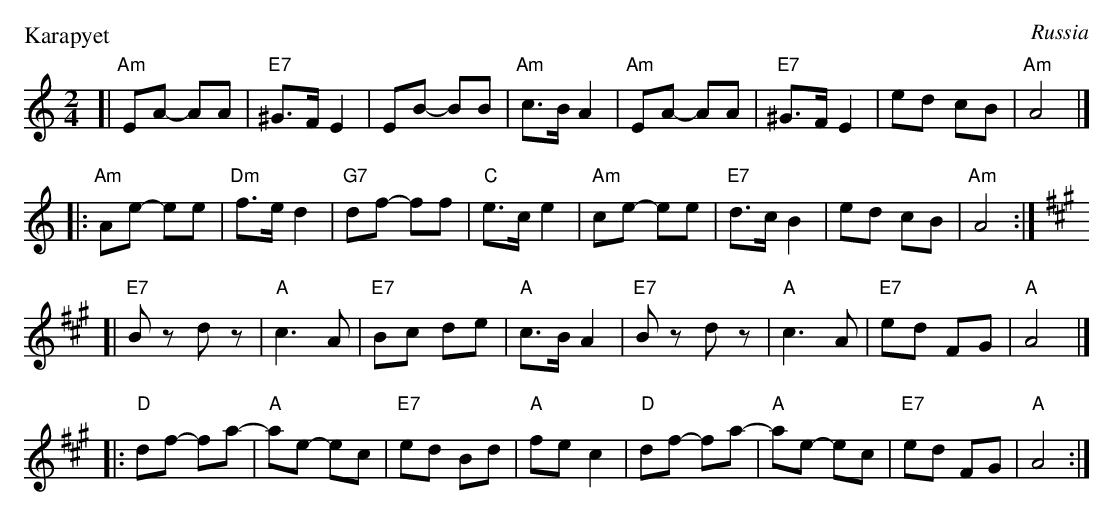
X:1
P: Karapyet
O: Russia
M: 2/4
L: 1/8
K: Am
[| "Am"EA- AA | "E7"^G>F E2 |     EB- BB | "Am"c>B A2 \
|  "Am"EA- AA | "E7"^G>F E2 |     ed  cB | "Am"A4     |]
|: "Am"Ae- ee | "Dm"f>e  d2 | "G7"df- ff | "C"e>c  e2 \
| " Am"ce- ee | "E7"d>c  B2 |     ed  cB | "Am"A4    :|[K:A]
[| "E7"Bz  dz | "A"c3    A  | "E7"Bc  de | "A"c>B  A2 \
|  "E7"Bz  dz | "A"c3    A  | "E7"ed  FG | "A"A4     |]
|: "D"df- fa- | "A"ae-   ec | "E7"ed  Bd | "A"fe  c2 \
|  "D"df- fa- | "A"ae-   ec | "E7"ed  FG | "A"A4    :|
